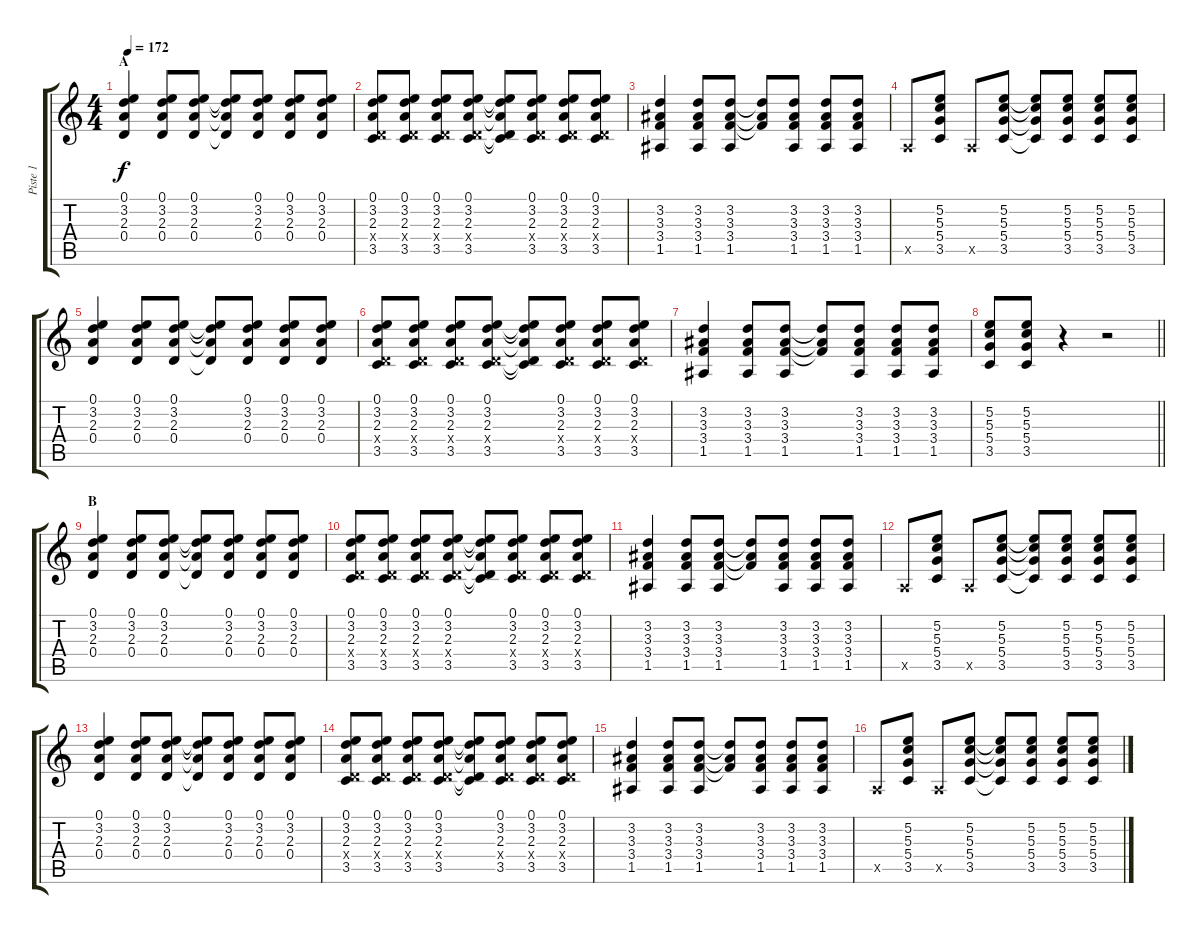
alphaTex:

\track ("Piste 1" "Piste 1") {instrument overdrivenguitar}
\staff {score tabs}
\tuning (E4 B3 G3 D3 A2 D2) {hide}
\ts (4 4)
\section ("" "A")
\tempo 172
\clef g2
\ks c
(0.1 3.2 2.3 0.4).4{dy f} (0.1 3.2 2.3 0.4).8 (0.1 3.2 2.3 0.4).8 (0.1{t} 3.2{t} 2.3{t} 0.4{t}).8 (0.1 3.2 2.3 0.4).8 (0.1 3.2 2.3 0.4).8 (0.1 3.2 2.3 0.4).8 |
(0.1 3.2 2.3 0.4{x} 3.5).8 (0.1 3.2 2.3 0.4{x} 3.5).8 (0.1 3.2 2.3 0.4{x} 3.5).8 (0.1 3.2 2.3 0.4{x} 3.5).8 (0.1{t} 3.2{t} 2.3{t} 0.4{t} 3.5{t}).8 (0.1 3.2 2.3 0.4{x} 3.5).8 (0.1 3.2 2.3 0.4{x} 3.5).8 (0.1 3.2 2.3 0.4{x} 3.5).8 |
(3.2 3.3 3.4 1.5).4 (3.2 3.3 3.4 1.5).8 (3.2 3.3 3.4 1.5).8 (3.2{t} 3.3{t} 3.4{t}).8 (3.2 3.3 3.4 1.5).8 (3.2 3.3 3.4 1.5).8 (3.2 3.3 3.4 1.5).8 |
0.5{x}.8 (5.2 5.3 5.4 3.5).8 0.5{x}.8 (5.2 5.3 5.4 3.5).8 (5.2{t} 5.3{t} 5.4{t} 3.5{t}).8 (5.2 5.3 5.4 3.5).8 (5.2 5.3 5.4 3.5).8 (5.2 5.3 5.4 3.5).8 |
(0.1 3.2 2.3 0.4).4 (0.1 3.2 2.3 0.4).8 (0.1 3.2 2.3 0.4).8 (0.1{t} 3.2{t} 2.3{t} 0.4{t}).8 (0.1 3.2 2.3 0.4).8 (0.1 3.2 2.3 0.4).8 (0.1 3.2 2.3 0.4).8 |
(0.1 3.2 2.3 0.4{x} 3.5).8 (0.1 3.2 2.3 0.4{x} 3.5).8 (0.1 3.2 2.3 0.4{x} 3.5).8 (0.1 3.2 2.3 0.4{x} 3.5).8 (0.1{t} 3.2{t} 2.3{t} 0.4{t} 3.5{t}).8 (0.1 3.2 2.3 0.4{x} 3.5).8 (0.1 3.2 2.3 0.4{x} 3.5).8 (0.1 3.2 2.3 0.4{x} 3.5).8 |
(3.2 3.3 3.4 1.5).4 (3.2 3.3 3.4 1.5).8 (3.2 3.3 3.4 1.5).8 (3.2{t} 3.3{t} 3.4{t}).8 (3.2 3.3 3.4 1.5).8 (3.2 3.3 3.4 1.5).8 (3.2 3.3 3.4 1.5).8 |
\barLineRight lightlight
(5.2 5.3 5.4 3.5).8 (5.2 5.3 5.4 3.5).8 r.4 r.2 |
\section ("" "B")
(0.1 3.2 2.3 0.4).4 (0.1 3.2 2.3 0.4).8 (0.1 3.2 2.3 0.4).8 (0.1{t} 3.2{t} 2.3{t} 0.4{t}).8 (0.1 3.2 2.3 0.4).8 (0.1 3.2 2.3 0.4).8 (0.1 3.2 2.3 0.4).8 |
(0.1 3.2 2.3 0.4{x} 3.5).8 (0.1 3.2 2.3 0.4{x} 3.5).8 (0.1 3.2 2.3 0.4{x} 3.5).8 (0.1 3.2 2.3 0.4{x} 3.5).8 (0.1{t} 3.2{t} 2.3{t} 0.4{t} 3.5{t}).8 (0.1 3.2 2.3 0.4{x} 3.5).8 (0.1 3.2 2.3 0.4{x} 3.5).8 (0.1 3.2 2.3 0.4{x} 3.5).8 |
(3.2 3.3 3.4 1.5).4 (3.2 3.3 3.4 1.5).8 (3.2 3.3 3.4 1.5).8 (3.2{t} 3.3{t} 3.4{t}).8 (3.2 3.3 3.4 1.5).8 (3.2 3.3 3.4 1.5).8 (3.2 3.3 3.4 1.5).8 |
0.5{x}.8 (5.2 5.3 5.4 3.5).8 0.5{x}.8 (5.2 5.3 5.4 3.5).8 (5.2{t} 5.3{t} 5.4{t} 3.5{t}).8 (5.2 5.3 5.4 3.5).8 (5.2 5.3 5.4 3.5).8 (5.2 5.3 5.4 3.5).8 |
(0.1 3.2 2.3 0.4).4 (0.1 3.2 2.3 0.4).8 (0.1 3.2 2.3 0.4).8 (0.1{t} 3.2{t} 2.3{t} 0.4{t}).8 (0.1 3.2 2.3 0.4).8 (0.1 3.2 2.3 0.4).8 (0.1 3.2 2.3 0.4).8 |
(0.1 3.2 2.3 0.4{x} 3.5).8 (0.1 3.2 2.3 0.4{x} 3.5).8 (0.1 3.2 2.3 0.4{x} 3.5).8 (0.1 3.2 2.3 0.4{x} 3.5).8 (0.1{t} 3.2{t} 2.3{t} 0.4{t} 3.5{t}).8 (0.1 3.2 2.3 0.4{x} 3.5).8 (0.1 3.2 2.3 0.4{x} 3.5).8 (0.1 3.2 2.3 0.4{x} 3.5).8 |
(3.2 3.3 3.4 1.5).4 (3.2 3.3 3.4 1.5).8 (3.2 3.3 3.4 1.5).8 (3.2{t} 3.3{t} 3.4{t}).8 (3.2 3.3 3.4 1.5).8 (3.2 3.3 3.4 1.5).8 (3.2 3.3 3.4 1.5).8 |
0.5{x}.8 (5.2 5.3 5.4 3.5).8 0.5{x}.8 (5.2 5.3 5.4 3.5).8 (5.2{t} 5.3{t} 5.4{t} 3.5{t}).8 (5.2 5.3 5.4 3.5).8 (5.2 5.3 5.4 3.5).8 (5.2{ss} 5.3 5.4{ss} 3.5).8
